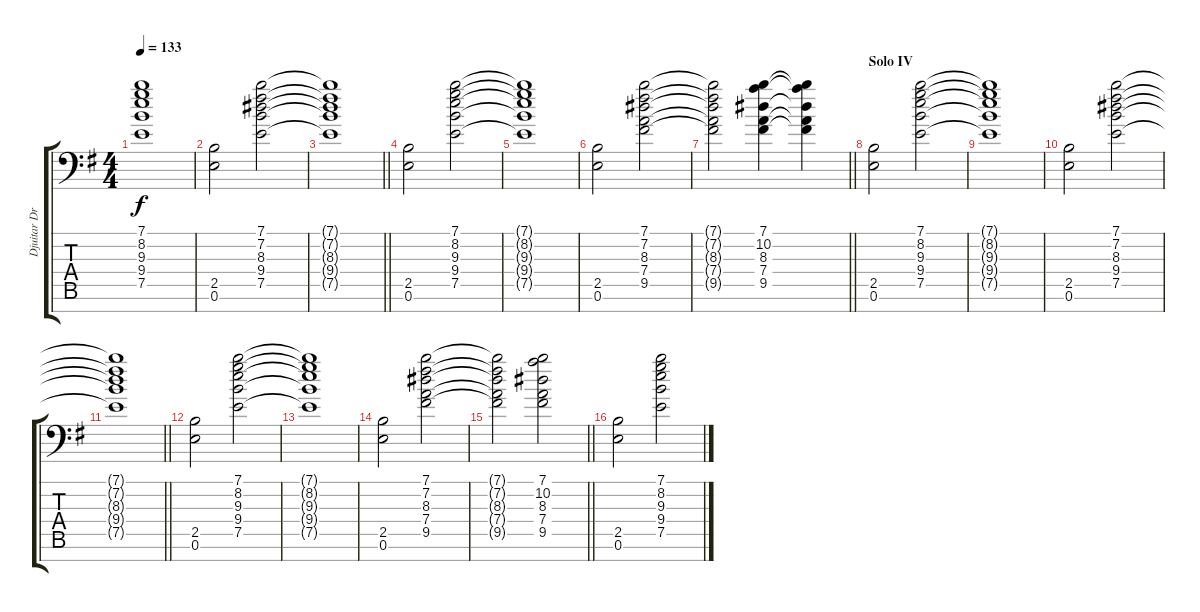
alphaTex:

\track ("Djuitar Dropped A" "Djuitar Dr") {instrument distortionguitar}
\staff {score tabs}
\tuning (E4 B3 G3 D3 A2 E2 A1) {hide}
\ts (4 4)
\tempo 133
\clef f4
\ks eminor
(7.1{t} 8.2{t} 9.3{t} 9.4{t} 7.5{t}).1{dy f} |
(2.5 0.6).2 (7.1 7.2 8.3 9.4 7.5).2 |
\barLineRight lightlight
(7.1{t} 7.2{t} 8.3{t} 9.4{t} 7.5{t}).1 |
(2.5 0.6).2 (7.1 8.2 9.3 9.4 7.5).2 |
(7.1{t} 8.2{t} 9.3{t} 9.4{t} 7.5{t}).1 |
(2.5 0.6).2 (7.1 7.2 8.3 7.4 9.5).2 |
\barLineRight lightlight
(7.1{t} 7.2{t} 8.3{t} 7.4{t} 9.5{t}).2 (7.1 10.2 8.3 7.4 9.5).4 (7.1{t} 10.2{t} 8.3{t} 7.4{t} 9.5{t}).4{balance 8} |
\section ("" "Solo IV")
(2.5 0.6).2{instrument electricguitarjazz} (7.1 8.2 9.3 9.4 7.5).2 |
(7.1{t} 8.2{t} 9.3{t} 9.4{t} 7.5{t}).1 |
(2.5 0.6).2 (7.1 7.2 8.3 9.4 7.5).2 |
\barLineRight lightlight
(7.1{t} 7.2{t} 8.3{t} 9.4{t} 7.5{t}).1 |
(2.5 0.6).2 (7.1 8.2 9.3 9.4 7.5).2 |
(7.1{t} 8.2{t} 9.3{t} 9.4{t} 7.5{t}).1 |
(2.5 0.6).2 (7.1 7.2 8.3 7.4 9.5).2 |
\barLineRight lightlight
(7.1{t} 7.2{t} 8.3{t} 7.4{t} 9.5{t}).2 (7.1 10.2 8.3 7.4 9.5).2 |
(2.5 0.6).2 (7.1 8.2 9.3 9.4 7.5).2
